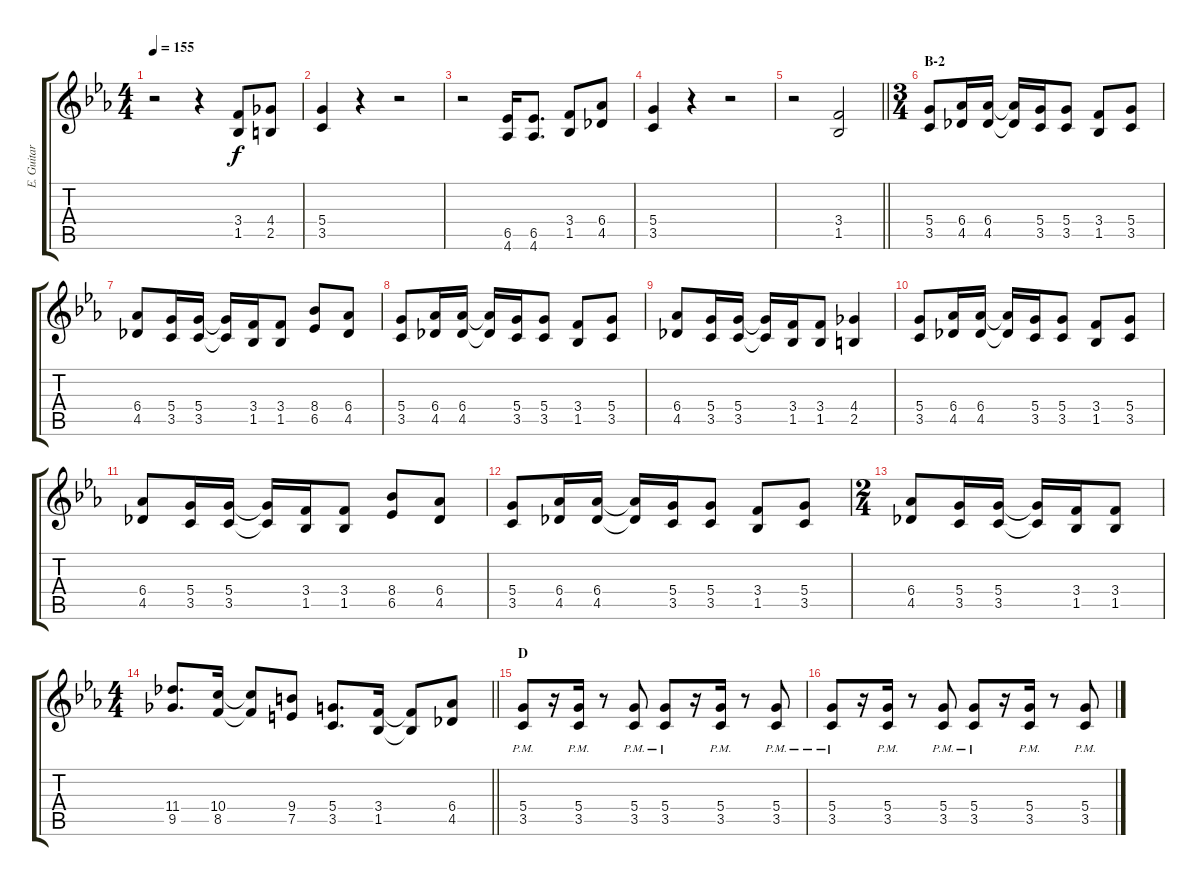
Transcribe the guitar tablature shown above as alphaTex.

\track ("E. Guitar II" "E. Guitar ") {instrument overdrivenguitar}
\staff {score tabs}
\tuning (E4 B3 G3 D3 A2 E2) {hide}
\ts (4 4)
\tempo 155
\clef g2
\ks eb
r.2{dy f} r.4 (3.4 1.5).8 (4.4 2.5).8 |
(5.4 3.5).4 r.4 r.2 |
r.2 (6.5 4.6).16 (6.5 4.6).8{d} (3.4 1.5).8 (6.4 4.5).8 |
(5.4 3.5).4 r.4 r.2 |
\barLineRight lightlight
r.2 (3.4 1.5).2 |
\ts (3 4)
\section ("" "B-2")
(5.4 3.5).8 (6.4 4.5).16 (6.4 4.5).16 (6.4{t} 4.5{t}).16 (5.4 3.5).16 (5.4 3.5).8 (3.4 1.5).8 (5.4 3.5).8 |
(6.4 4.5).8 (5.4 3.5).16 (5.4 3.5).16 (5.4{t} 3.5{t}).16 (3.4 1.5).16 (3.4 1.5).8 (8.4 6.5).8 (6.4 4.5).8 |
(5.4 3.5).8 (6.4 4.5).16 (6.4 4.5).16 (6.4{t} 4.5{t}).16 (5.4 3.5).16 (5.4 3.5).8 (3.4 1.5).8 (5.4 3.5).8 |
(6.4 4.5).8 (5.4 3.5).16 (5.4 3.5).16 (5.4{t} 3.5{t}).16 (3.4 1.5).16 (3.4 1.5).8 (4.4 2.5).4 |
(5.4 3.5).8 (6.4 4.5).16 (6.4 4.5).16 (6.4{t} 4.5{t}).16 (5.4 3.5).16 (5.4 3.5).8 (3.4 1.5).8 (5.4 3.5).8 |
(6.4 4.5).8 (5.4 3.5).16 (5.4 3.5).16 (5.4{t} 3.5{t}).16 (3.4 1.5).16 (3.4 1.5).8 (8.4 6.5).8 (6.4 4.5).8 |
(5.4 3.5).8 (6.4 4.5).16 (6.4 4.5).16 (6.4{t} 4.5{t}).16 (5.4 3.5).16 (5.4 3.5).8 (3.4 1.5).8 (5.4 3.5).8 |
\ts (2 4)
(6.4 4.5).8 (5.4 3.5).16 (5.4 3.5).16 (5.4{t} 3.5{t}).16 (3.4 1.5).16 (3.4 1.5).8 |
\ts (4 4)
\barLineRight lightlight
(11.4 9.5).8{d} (10.4 8.5).16 (10.4{t} 8.5{t}).8 (9.4 7.5).8 (5.4 3.5).8{d} (3.4 1.5).16 (3.4{t} 1.5{t}).8 (6.4 4.5).8 |
\section ("" "D")
(5.4{pm} 3.5{pm}).8 r.16 (5.4{pm} 3.5{pm}).16 r.8 (5.4{pm} 3.5{pm}).8 (5.4{pm} 3.5{pm}).8 r.16 (5.4{pm} 3.5{pm}).16 r.8 (5.4{pm} 3.5{pm}).8 |
(5.4{pm} 3.5{pm}).8 r.16 (5.4{pm} 3.5{pm}).16 r.8 (5.4{pm} 3.5{pm}).8 (5.4{pm} 3.5{pm}).8 r.16 (5.4{pm} 3.5{pm}).16 r.8 (5.4{pm} 3.5{pm}).8
